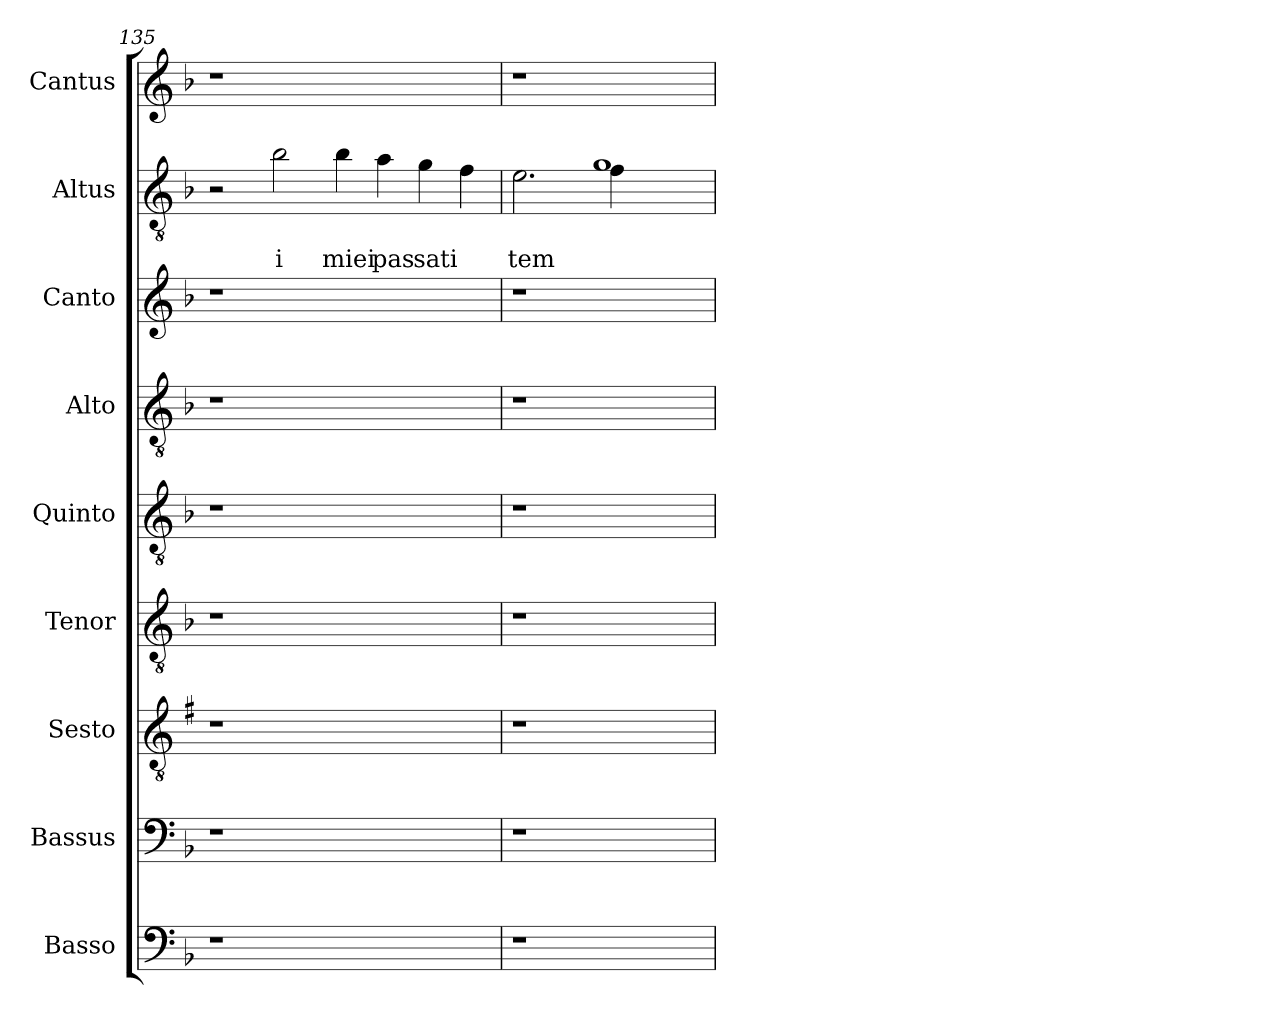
**kern	**kern	**kern	**kern	**kern	**kern	**kern	**kern	**text	**text	**kern
*part9	*part8	*part7	*part6	*part5	*part4	*part3	*part2	*part2	*part2	*part1
*staff9	*staff8	*staff7	*staff6	*staff5	*staff4	*staff3	*staff2	*staff2	*staff2	*staff1
*I"Basso	*I"Bassus	*I"Sesto	*I"Tenor	*I"Quinto	*I"Alto	*I"Canto	*I"Altus	*	*	*I"Cantus
*	*	*I'Sesto	*I'Tenor	*I'Quinto	*I'Alto	*I'Canto	*I'Altus	*	*	*I'Cantus
*clefF4	*clefF4	*clefGv2	*clefGv2	*clefGv2	*clefGv2	*clefG2	*clefGv2	*	*	*clefG2
*k[b-]	*k[b-]	*k[f#]	*k[b-]	*k[b-]	*k[b-]	*k[b-]	*k[b-]	*	*	*k[b-]
*F:	*F:	*G:	*F:	*F:	*F:	*F:	*F:	*	*	*F:
=135	=135	=135	=135	=135	=135	=135	=135	=135	=135	=135
1r	1r	1r	1r	1r	1r	1r	2r	.	.	1r
!	!	!	!	!	!	!	!	!	!LO:LY:b	!
.	.	.	.	.	.	.	2b-\	.	i	.
!	!	!	!	!	!	!	!	!	!LO:LY:b	!
1ryy	1ryy	1ryy	1ryy	1ryy	1ryy	1ryy	4b-\	.	miei	1ryy
!	!	!	!	!	!	!	!	!	!LO:LY:b	!
.	.	.	.	.	.	.	4a\	.	pas	.
!	!	!	!	!	!	!	!	!	!LO:LY:b	!
.	.	.	.	.	.	.	4g\	.	sa	.
!	!	!	!	!	!	!	!	!	!LO:LY:b	!
.	.	.	.	.	.	.	4f\	.	ti	.
=136	=136	=136	=136	=136	=136	=136	=136	=136	=136	=136
*	*	*	*	*	*	*	*^	*	*	*
!	!	!	!	!	!	!	!	!	!	!LO:LY:b	!
1r	1r	1r	1r	1r	1r	1r	2.ryy	2.e\	.	tem	1r
.	.	.	.	.	.	.	1g	4f\	.	.	.
2.ryy	2.ryy	2.ryy	2.ryy	2.ryy	2.ryy	2.ryy	.	2.ryy	.	.	2.ryy
*	*	*	*	*	*	*	*v	*v	*	*	*
=	=	=	=	=	=	=	=	=	=	=
*-	*-	*-	*-	*-	*-	*-	*-	*-	*-	*-
